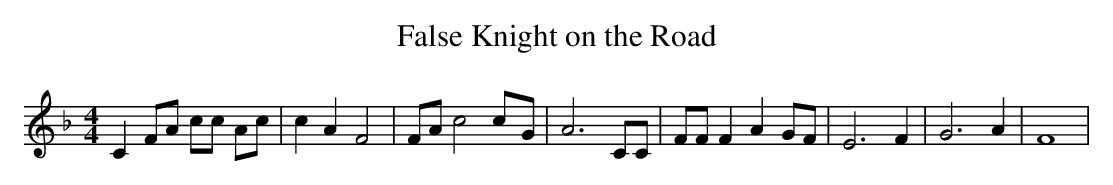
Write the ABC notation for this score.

X:1
T:False Knight on the Road
M:4/4
L:1/8
K:F
 C2 FA cc Ac| c2 A2 F4| FA c4c-G| A6 CC| FF F2 A2 GF| E6 F2| G6 A2|\
 F8|
